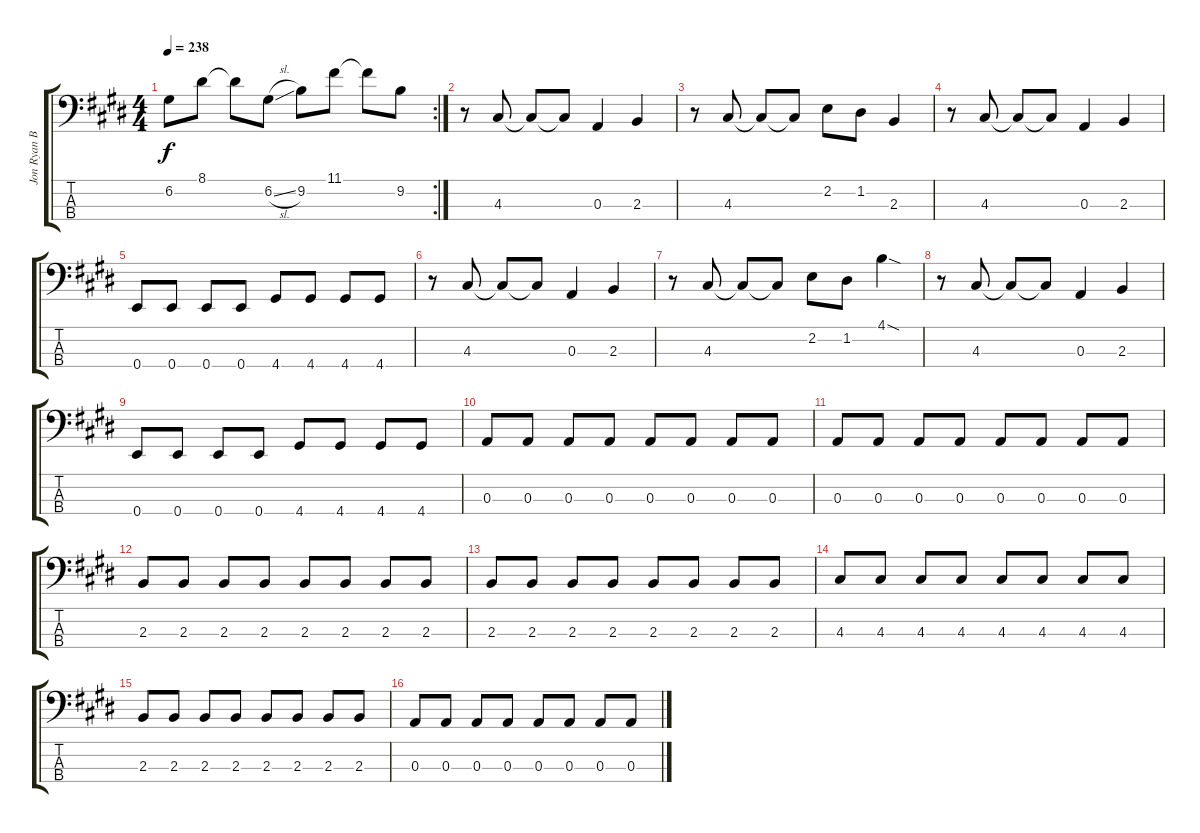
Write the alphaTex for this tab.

\track ("Jon Ryan Berry" "Jon Ryan B") {instrument electricbasspick}
\staff {score tabs}
\tuning (G2 D2 A1 E1) {hide}
\rc 2
\ts (4 4)
\tempo 238
\clef f4
\ks c#minor
6.2.8{dy f} 8.1.8 8.1{t}.8 6.2{sl}.8 9.2.8 11.1.8 11.1{t}.8 9.2.8 |
\ks e
r.8 4.3.8 4.3{t}.8 4.3{t}.8 0.3.4 2.3.4 |
\ks c#minor
r.8 4.3.8 4.3{t}.8 4.3{t}.8 2.2.8 1.2.8 2.3.4 |
r.8 4.3.8 4.3{t}.8 4.3{t}.8 0.3.4 2.3.4 |
0.4.8 0.4.8 0.4.8 0.4.8 4.4.8 4.4.8 4.4.8 4.4.8 |
\ks e
r.8 4.3.8 4.3{t}.8 4.3{t}.8 0.3.4 2.3.4 |
\ks c#minor
r.8 4.3.8 4.3{t}.8 4.3{t}.8 2.2.8 1.2.8 4.1{sod}.4 |
r.8 4.3.8 4.3{t}.8 4.3{t}.8 0.3.4 2.3.4 |
0.4.8 0.4.8 0.4.8 0.4.8 4.4.8 4.4.8 4.4.8 4.4.8 |
\ks e
0.3.8 0.3.8 0.3.8 0.3.8 0.3.8 0.3.8 0.3.8 0.3.8 |
\ks c#minor
0.3.8 0.3.8 0.3.8 0.3.8 0.3.8 0.3.8 0.3.8 0.3.8 |
2.3.8 2.3.8 2.3.8 2.3.8 2.3.8 2.3.8 2.3.8 2.3.8 |
2.3.8 2.3.8 2.3.8 2.3.8 2.3.8 2.3.8 2.3.8 2.3.8 |
\ks e
4.3.8 4.3.8 4.3.8 4.3.8 4.3.8 4.3.8 4.3.8 4.3.8 |
\ks c#minor
2.3.8 2.3.8 2.3.8 2.3.8 2.3.8 2.3.8 2.3.8 2.3.8 |
0.3.8 0.3.8 0.3.8 0.3.8 0.3.8 0.3.8 0.3.8 0.3.8
